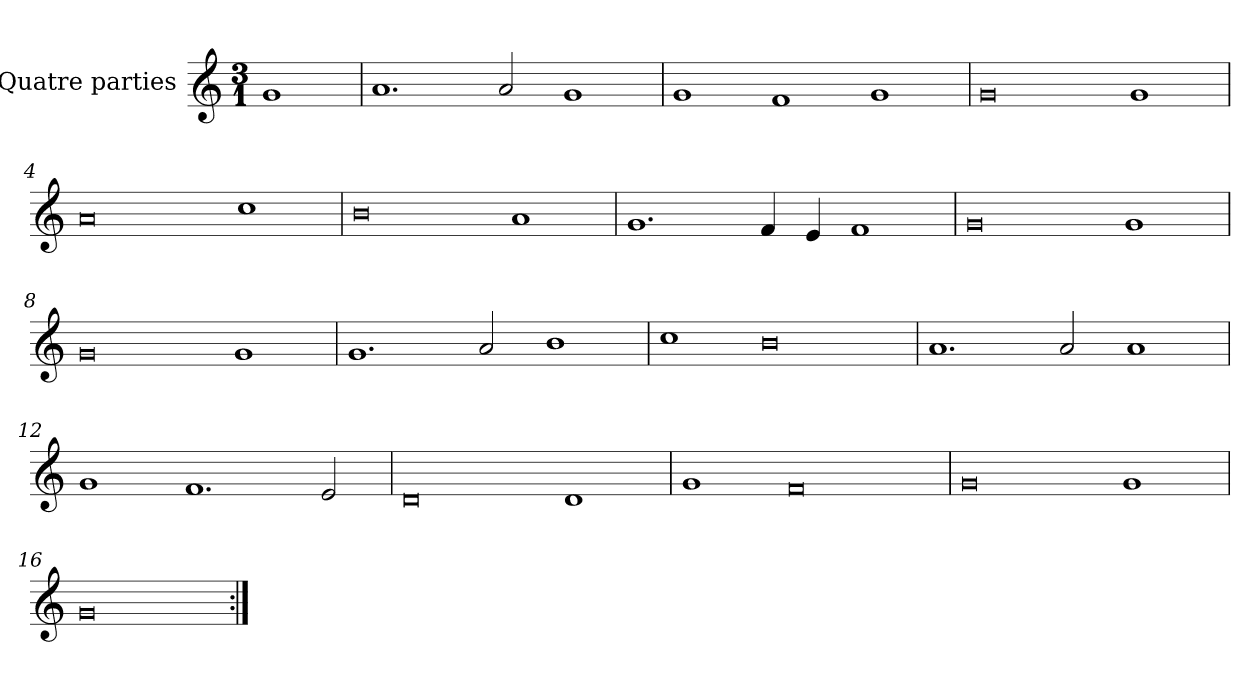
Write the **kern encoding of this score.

**kern
*part1
*staff1
*I"Quatre parties
*clefG2
*k[]
*M3/1
*MM360
=
1g
=1
1.a
2a/
1g
=2
1g
1f
1g
=3
0g
1g
=4
0a
1cc
=5
0b
1a
=6
1.g
4f/
4e/
1f
=7
0g
1g
=8
0g
1g
=9
1.g
2a/
1b
=10
1cc
0b
=11
1.a
2a/
1a
=12
1g
1.f
2e/
=13
0d
1d
=14
1g
0f
=15
0g
1g
=16
0g
=:|!
*-
